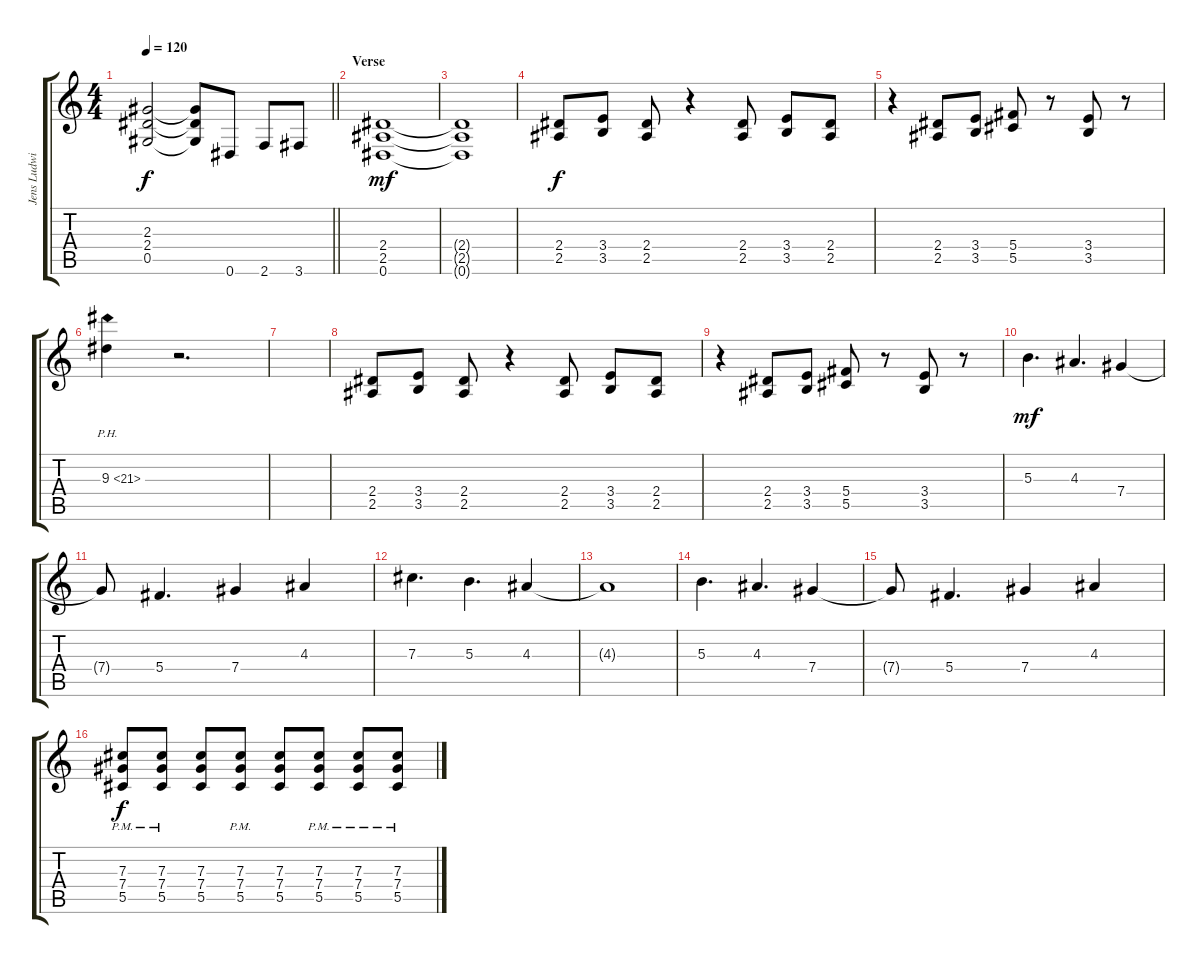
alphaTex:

\track ("Jens Ludwig (Lead Guitar)" "Jens Ludwi") {instrument overdrivenguitar}
\staff {score tabs}
\tuning (Eb4 Bb3 Gb3 Db3 Ab2 Eb2) {hide}
\ts (4 4)
\tempo 120
\clef g2
\barLineRight lightlight
\ks c
(2.3 2.4 0.5).2{dy f} (2.3{t} 2.4{t} 0.5{t}).8 0.6.8 2.6.8 3.6.8 |
\section ("" "Verse")
(2.4 2.5 0.6).1{dy mf} |
(2.4{t} 2.5{t} 0.6{t}).1 |
(2.4 2.5).8{dy f} (3.4 3.5).8 (2.4 2.5).8 r.4 (2.4 2.5).8 (3.4 3.5).8 (2.4 2.5).8 |
r.4 (2.4 2.5).8 (3.4 3.5).8 (5.4 5.5).8 r.8 (3.4 3.5).8 r.8 |
9.3{ph 12}.4 r.2{d} |
|
(2.4 2.5).8 (3.4 3.5).8 (2.4 2.5).8 r.4 (2.4 2.5).8 (3.4 3.5).8 (2.4 2.5).8 |
r.4 (2.4 2.5).8 (3.4 3.5).8 (5.4 5.5).8 r.8 (3.4 3.5).8 r.8 |
5.3.4{d dy mf} 4.3.4{d} 7.4.4 |
7.4{t}.8 5.4.4{d} 7.4.4 4.3.4 |
7.3.4{d} 5.3.4{d} 4.3.4 |
4.3{t}.1 |
5.3.4{d} 4.3.4{d} 7.4.4 |
7.4{t}.8 5.4.4{d} 7.4.4 4.3.4 |
(7.3{pm} 7.4{pm} 5.5{pm}).8{dy f} (7.3{pm} 7.4{pm} 5.5{pm}).8 (7.3 7.4 5.5).8 (7.3{pm} 7.4{pm} 5.5{pm}).8 (7.3 7.4 5.5).8 (7.3 7.4{pm} 5.5{pm}).8 (7.3{pm} 7.4{pm} 5.5{pm}).8 (7.3{pm} 7.4{pm} 5.5{pm}).8
